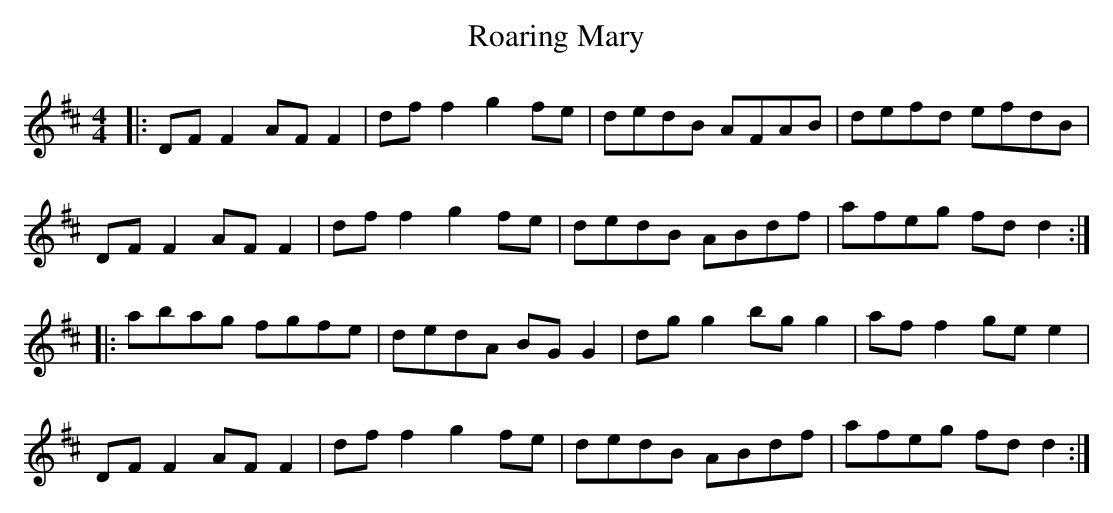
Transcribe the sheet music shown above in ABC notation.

X:1
T: Roaring Mary
M: 4/4
L: 1/8
K: Dmaj
|:DFF2 AFF2|dff2 g2 fe|dedB AFAB|defd efdB|
DFF2 AFF2|dff2 g2 fe|dedB ABdf|afeg fd d2:|
|:abag fgfe|dedA BGG2|dgg2 bgg2|aff2 gee2|
DFF2 AFF2|dff2 g2 fe|dedB ABdf|afeg fd d2:|
